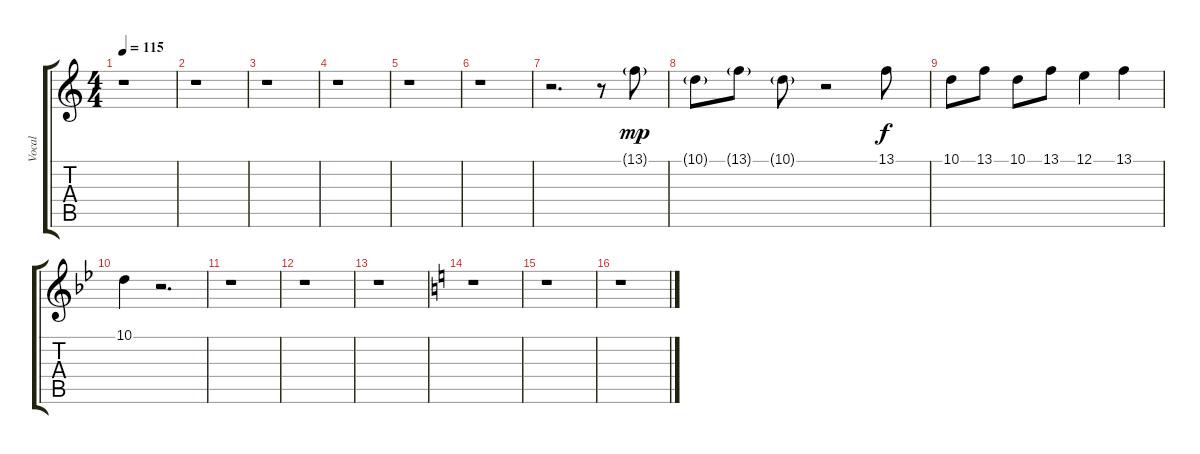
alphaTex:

\track ("Vocal" "Vocal") {instrument pad4choir}
\staff {score tabs}
\tuning (E4 B3 G3 D3 A2 E2) {hide}
\ts (4 4)
\tempo 115
\clef g2
\ks c
r.1{dy f} |
r.1 |
r.1 |
r.1 |
r.1 |
r.1 |
r.2{d} r.8 13.1{g}.8{dy mp} |
10.1{g}.8 13.1{g}.8 10.1{g}.8 r.2 13.1.8{dy f} |
10.1.8 13.1.8 10.1.8 13.1.8 12.1.4 13.1.4 |
\ks bb
10.1.4 r.2{d} |
r.1 |
r.1 |
r.1 |
\ks c
r.1 |
r.1 |
r.1
